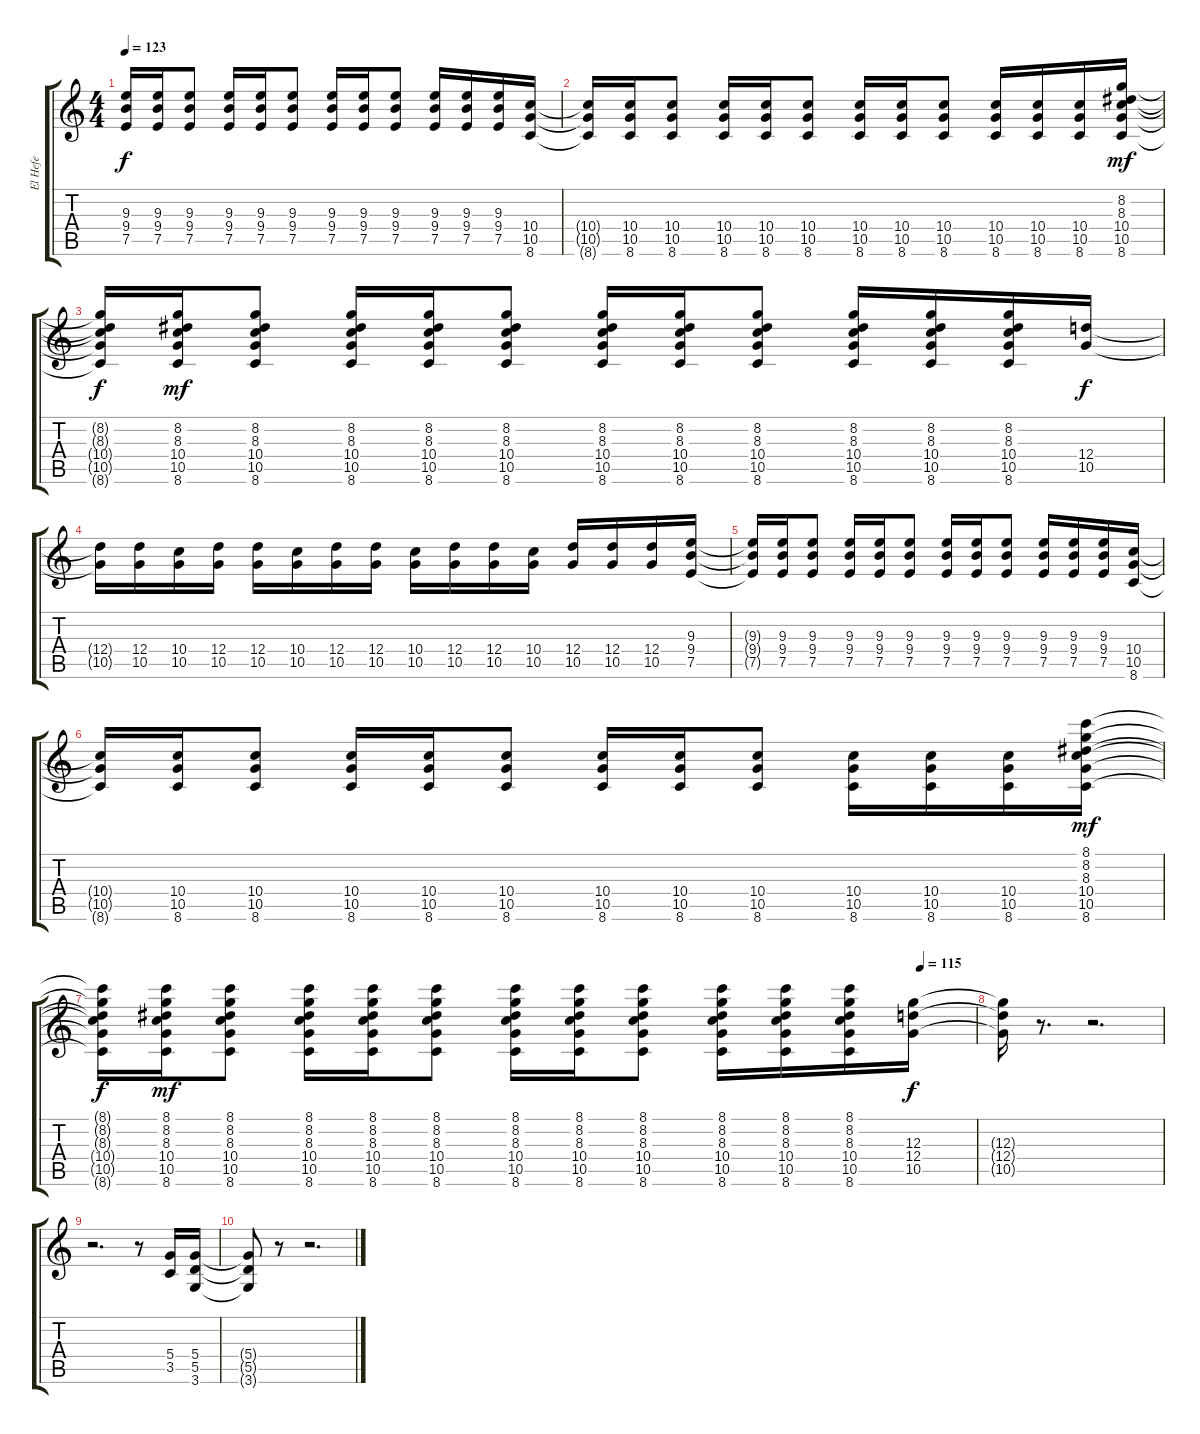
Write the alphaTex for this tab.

\track ("El Hefe" "El Hefe") {instrument distortionguitar}
\staff {score tabs}
\tuning (E4 B3 G3 D3 A2 E2) {hide}
\ts (4 4)
\tempo 123
\clef g2
\ks c
(9.3{t} 9.4{t} 7.5{t}).16{dy f} (9.3 9.4 7.5).16 (9.3 9.4 7.5).8 (9.3 9.4 7.5).16 (9.3 9.4 7.5).16 (9.3 9.4 7.5).8 (9.3 9.4 7.5).16 (9.3 9.4 7.5).16 (9.3 9.4 7.5).8 (9.3 9.4 7.5).16 (9.3 9.4 7.5).16 (9.3 9.4 7.5).16 (10.4 10.5 8.6).16 |
(10.4{t} 10.5{t} 8.6{t}).16 (10.4 10.5 8.6).16 (10.4 10.5 8.6).8 (10.4 10.5 8.6).16 (10.4 10.5 8.6).16 (10.4 10.5 8.6).8 (10.4 10.5 8.6).16 (10.4 10.5 8.6).16 (10.4 10.5 8.6).8 (10.4 10.5 8.6).16 (10.4 10.5 8.6).16 (10.4 10.5 8.6).16 (8.2 8.3 10.4 10.5 8.6).16{dy mf} |
(8.2{t} 8.3{t} 10.4{t} 10.5{t} 8.6{t}).16{dy f} (8.2 8.3 10.4 10.5 8.6).16{dy mf} (8.2 8.3 10.4 10.5 8.6).8 (8.2 8.3 10.4 10.5 8.6).16 (8.2 8.3 10.4 10.5 8.6).16 (8.2 8.3 10.4 10.5 8.6).8 (8.2 8.3 10.4 10.5 8.6).16 (8.2 8.3 10.4 10.5 8.6).16 (8.2 8.3 10.4 10.5 8.6).8 (8.2 8.3 10.4 10.5 8.6).16 (8.2 8.3 10.4 10.5 8.6).16 (8.2 8.3 10.4 10.5 8.6).16 (12.4 10.5).16{dy f} |
(12.4{t} 10.5{t}).16 (12.4 10.5).16 (10.4 10.5).16 (12.4 10.5).16 (12.4 10.5).16 (10.4 10.5).16 (12.4 10.5).16 (12.4 10.5).16 (10.4 10.5).16 (12.4 10.5).16 (12.4 10.5).16 (10.4 10.5).16 (12.4 10.5).16 (12.4 10.5).16 (12.4 10.5).16 (9.3 9.4 7.5).16 |
(9.3{t} 9.4{t} 7.5{t}).16 (9.3 9.4 7.5).16 (9.3 9.4 7.5).8 (9.3 9.4 7.5).16 (9.3 9.4 7.5).16 (9.3 9.4 7.5).8 (9.3 9.4 7.5).16 (9.3 9.4 7.5).16 (9.3 9.4 7.5).8 (9.3 9.4 7.5).16 (9.3 9.4 7.5).16 (9.3 9.4 7.5).16 (10.4 10.5 8.6).16 |
(10.4{t} 10.5{t} 8.6{t}).16 (10.4 10.5 8.6).16 (10.4 10.5 8.6).8 (10.4 10.5 8.6).16 (10.4 10.5 8.6).16 (10.4 10.5 8.6).8 (10.4 10.5 8.6).16 (10.4 10.5 8.6).16 (10.4 10.5 8.6).8 (10.4 10.5 8.6).16 (10.4 10.5 8.6).16 (10.4 10.5 8.6).16 (8.1 8.2 8.3 10.4 10.5 8.6).16{dy mf} |
\tempo (115 0.9375)
(8.1{t} 8.2{t} 8.3{t} 10.4{t} 10.5{t} 8.6{t}).16{dy f} (8.1 8.2 8.3 10.4 10.5 8.6).16{dy mf} (8.1 8.2 8.3 10.4 10.5 8.6).8 (8.1 8.2 8.3 10.4 10.5 8.6).16 (8.1 8.2 8.3 10.4 10.5 8.6).16 (8.1 8.2 8.3 10.4 10.5 8.6).8 (8.1 8.2 8.3 10.4 10.5 8.6).16 (8.1 8.2 8.3 10.4 10.5 8.6).16 (8.1 8.2 8.3 10.4 10.5 8.6).8 (8.1 8.2 8.3 10.4 10.5 8.6).16 (8.1 8.2 8.3 10.4 10.5 8.6).16 (8.1 8.2 8.3 10.4 10.5 8.6).16 (12.3 12.4 10.5).16{dy f} |
(12.3{t} 12.4{t} 10.5{t}).16 r.8{d} r.2{d} |
r.2{d} r.8 (5.4 3.5).16 (5.4 5.5 3.6).16 |
(5.4{t} 5.5{t} 3.6{t}).8 r.8 r.2{d}
